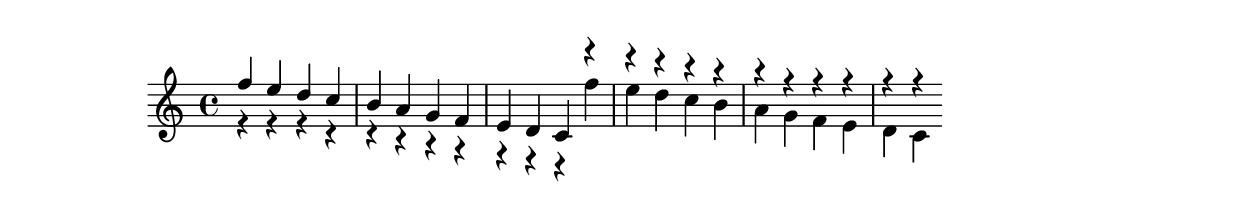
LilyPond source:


\header {

  texidoc = "In rest-note collisions, the rest moves in discrete
  steps, and inside the staff, it moves in whole staff spaces."

	}


\version "2.10.0"
\new Staff {

  <<
    \relative c'' {
      f e d c b a g f e d c
    }
    \\
    {
      r4 r r r r r r r r r r
    }
  >>
  <<
    {
      r4 r r r r r r r r r r
    }
    \\
    \relative c'' {
      f e d c b a g f e d c
    }
  >>
}
